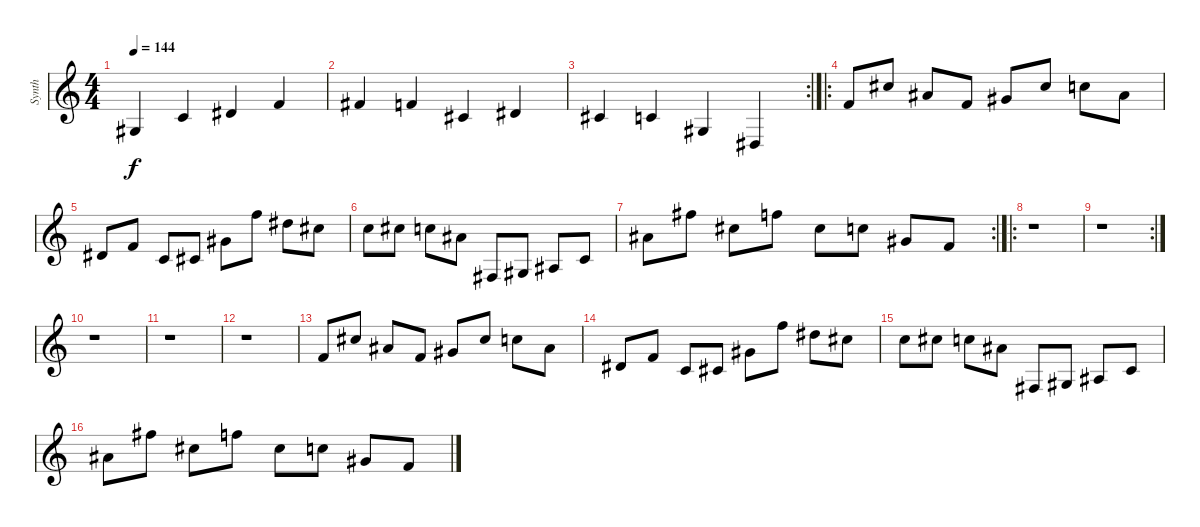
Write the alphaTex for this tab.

\track ("Synth" "Synth") {instrument stringensemble1}
\staff {score}
\tuning (D4 A3 F3 C3 G2 D2) {hide}
\ts (4 4)
\tempo 144
\clef g2
\ks c
3.3.4{dy f} 3.2.4 1.1.4 3.1.4 |
4.1.4 3.1.4 4.2.4 1.1.4 |
\rc 2
4.2.4 3.2.4 3.3.4 3.4.4 |
\ro
8.2.8 11.1.8 8.1.8 8.2.8 6.1.8 11.1.8 10.1.8 8.1.8 |
10.3.8 8.2.8 7.3.8 8.3.8 11.2.8 15.1.8 13.1.8 11.1.8 |
10.1.8 11.1.8 10.1.8 8.1.8 6.4.8 8.4.8 5.3.8 7.3.8 |
\rc 2
13.2.8 16.1.8 16.2.8 15.1.8 16.2.8 15.2.8 15.3.8 12.3.8 |
\ro
r.1 |
\rc 2
r.1 |
r.1 |
r.1 |
r.1 |
8.2.8 11.1.8 8.1.8 8.2.8 6.1.8 11.1.8 10.1.8 8.1.8 |
10.3.8 8.2.8 7.3.8 8.3.8 11.2.8 15.1.8 13.1.8 11.1.8 |
10.1.8 11.1.8 10.1.8 8.1.8 6.4.8 8.4.8 5.3.8 7.3.8 |
13.2.8 16.1.8 16.2.8 15.1.8 16.2.8 15.2.8 15.3.8 12.3.8
